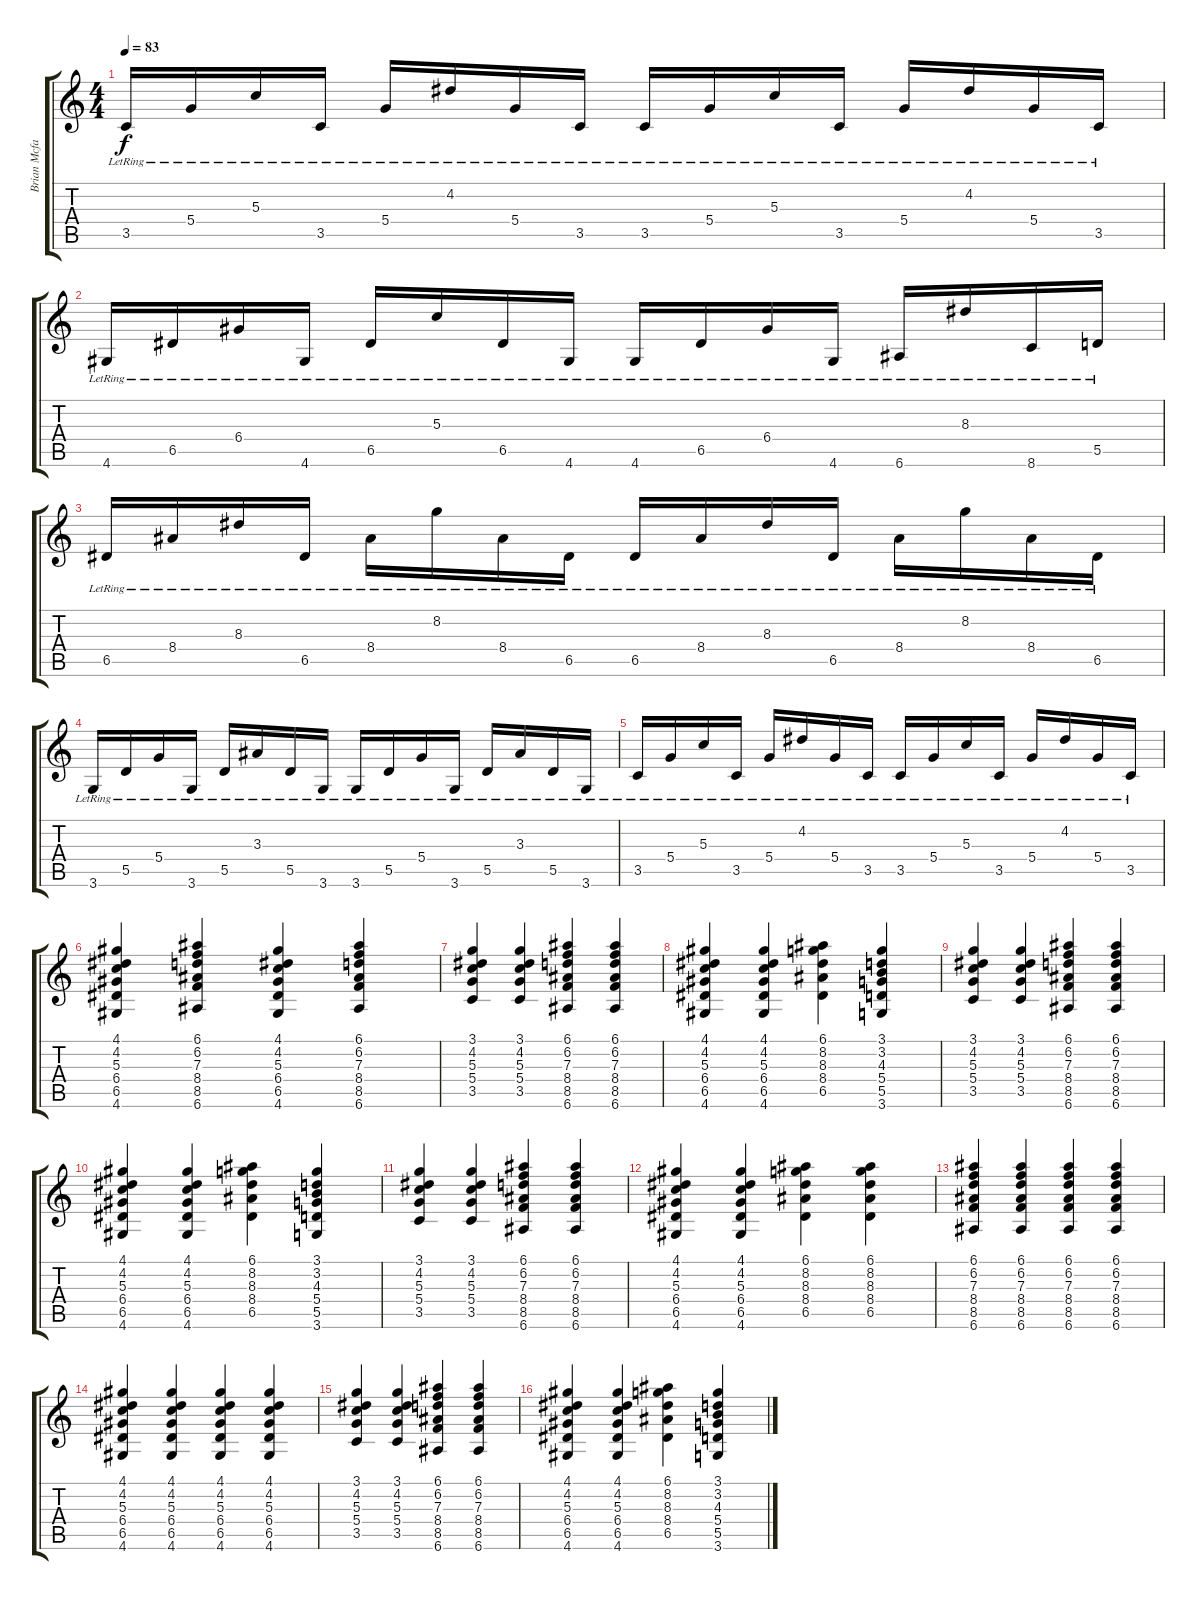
\track ("Brian Mcfadden (guitar)" "Brian Mcfa") {instrument acousticguitarsteel}
\staff {score tabs}
\tuning (E4 B3 G3 D3 A2 E2) {hide}
\ts (4 4)
\tempo 83
\clef g2
\ks c
3.5{lr}.16{dy f} 5.4{lr}.16 5.3{lr}.16 3.5{lr}.16 5.4{lr}.16 4.2{lr}.16 5.4{lr}.16 3.5{lr}.16 3.5{lr}.16 5.4{lr}.16 5.3{lr}.16 3.5{lr}.16 5.4{lr}.16 4.2{lr}.16 5.4{lr}.16 3.5{lr}.16 |
4.6{lr}.16 6.5{lr}.16 6.4{lr}.16 4.6{lr}.16 6.5{lr}.16 5.3{lr}.16 6.5{lr}.16 4.6{lr}.16 4.6{lr}.16 6.5{lr}.16 6.4{lr}.16 4.6{lr}.16 6.6{lr}.16 8.3{lr}.16 8.6{lr}.16 5.5{lr}.16 |
6.5{lr}.16 8.4{lr}.16 8.3{lr}.16 6.5{lr}.16 8.4{lr}.16 8.2{lr}.16 8.4{lr}.16 6.5{lr}.16 6.5{lr}.16 8.4{lr}.16 8.3{lr}.16 6.5{lr}.16 8.4{lr}.16 8.2{lr}.16 8.4{lr}.16 6.5{lr}.16 |
3.6{lr}.16 5.5{lr}.16 5.4{lr}.16 3.6{lr}.16 5.5{lr}.16 3.3{lr}.16 5.5{lr}.16 3.6{lr}.16 3.6{lr}.16 5.5{lr}.16 5.4{lr}.16 3.6{lr}.16 5.5{lr}.16 3.3{lr}.16 5.5{lr}.16 3.6{lr}.16 |
3.5{lr}.16 5.4{lr}.16 5.3{lr}.16 3.5{lr}.16 5.4{lr}.16 4.2{lr}.16 5.4{lr}.16 3.5{lr}.16 3.5{lr}.16 5.4{lr}.16 5.3{lr}.16 3.5{lr}.16 5.4{lr}.16 4.2{lr}.16 5.4{lr}.16 3.5{lr}.16 |
(4.1 4.2 5.3 6.4 6.5 4.6).4 (6.1 6.2 7.3 8.4 8.5 6.6).4 (4.1 4.2 5.3 6.4 6.5 4.6).4 (6.1 6.2 7.3 8.4 8.5 6.6).4 |
(3.1 4.2 5.3 5.4 3.5).4 (3.1 4.2 5.3 5.4 3.5).4 (6.1 6.2 7.3 8.4 8.5 6.6).4 (6.1 6.2 7.3 8.4 8.5 6.6).4 |
(4.1 4.2 5.3 6.4 6.5 4.6).4 (4.1 4.2 5.3 6.4 6.5 4.6).4 (6.1 8.2 8.3 8.4 6.5).4 (3.1 3.2 4.3 5.4 5.5 3.6).4 |
(3.1 4.2 5.3 5.4 3.5).4 (3.1 4.2 5.3 5.4 3.5).4 (6.1 6.2 7.3 8.4 8.5 6.6).4 (6.1 6.2 7.3 8.4 8.5 6.6).4 |
(4.1 4.2 5.3 6.4 6.5 4.6).4 (4.1 4.2 5.3 6.4 6.5 4.6).4 (6.1 8.2 8.3 8.4 6.5).4 (3.1 3.2 4.3 5.4 5.5 3.6).4 |
(3.1 4.2 5.3 5.4 3.5).4 (3.1 4.2 5.3 5.4 3.5).4 (6.1 6.2 7.3 8.4 8.5 6.6).4 (6.1 6.2 7.3 8.4 8.5 6.6).4 |
(4.1 4.2 5.3 6.4 6.5 4.6).4 (4.1 4.2 5.3 6.4 6.5 4.6).4 (6.1 8.2 8.3 8.4 6.5).4 (6.1 8.2 8.3 8.4 6.5).4 |
(6.1 6.2 7.3 8.4 8.5 6.6).4 (6.1 6.2 7.3 8.4 8.5 6.6).4 (6.1 6.2 7.3 8.4 8.5 6.6).4 (6.1 6.2 7.3 8.4 8.5 6.6).4 |
(4.1 4.2 5.3 6.4 6.5 4.6).4 (4.1 4.2 5.3 6.4 6.5 4.6).4 (4.1 4.2 5.3 6.4 6.5 4.6).4 (4.1 4.2 5.3 6.4 6.5 4.6).4 |
(3.1 4.2 5.3 5.4 3.5).4 (3.1 4.2 5.3 5.4 3.5).4 (6.1 6.2 7.3 8.4 8.5 6.6).4 (6.1 6.2 7.3 8.4 8.5 6.6).4 |
(4.1 4.2 5.3 6.4 6.5 4.6).4 (4.1 4.2 5.3 6.4 6.5 4.6).4 (6.1 8.2 8.3 8.4 6.5).4 (3.1 3.2 4.3 5.4 5.5 3.6).4
